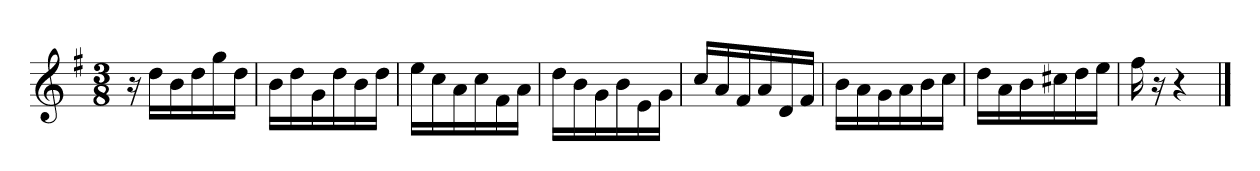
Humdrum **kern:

**kern
*part1
*staff1
*clefG2
*k[f#]
*G:
*M3/8
*MM78
=
16r
16dd\LL
16b\
16dd\
16gg\
16dd\JJ
=2
16b\LL
16dd\
16g\
16dd\
16b\
16dd\JJ
=3
16ee\LL
16cc\
16a\
16cc\
16f#\
16a\JJ
=4
16dd\LL
16b\
16g\
16b\
16e\
16g\JJ
=5
16cc/LL
16a/
16f#/
16a/
16d/
16f#/JJ
=6
16b\LL
16a\
16g\
16a\
16b\
16cc\JJ
=7
16dd\LL
16a\
16b\
16cc#X\
16dd\
16ee\JJ
=8
16ff#
16r
4r
==
*-
